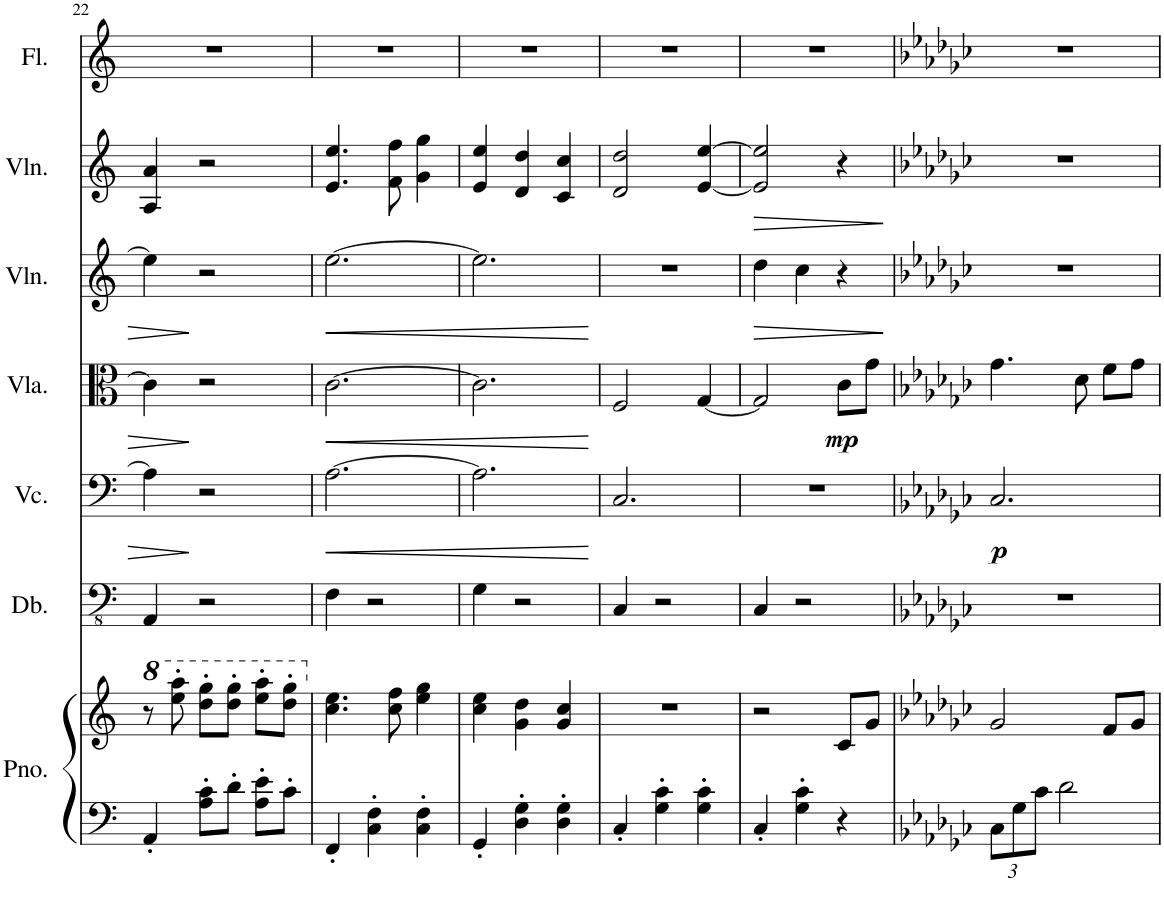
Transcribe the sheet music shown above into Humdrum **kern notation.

**kern	**kern	**kern	**kern	**dynam	**kern	**dynam	**kern	**dynam	**kern	**dynam	**kern
*part7	*part7	*part6	*part5	*part5	*part4	*part4	*part3	*part3	*part2	*part2	*part1
*staff8	*staff7	*staff6	*staff5	*staff5	*staff4	*staff4	*staff3	*staff3	*staff2	*staff2	*staff1
*I"Piano	*	*I"Double Bass	*I"Violoncello	*	*I"Viola	*	*I"Violin	*	*I"Violin	*	*I"Flute
*I'Pno.	*	*I'Db.	*I'Vc.	*	*I'Vla.	*	*I'Vln.	*	*I'Vln.	*	*I'Fl.
!!LO:PB:g=z
*clefF4	*clefG2	*clefFv4	*clefF4	*	*clefC3	*	*clefG2	*	*clefG2	*	*clefG2
*	*	*Trd7c12	*	*	*	*	*	*	*	*	*
*k[]	*k[]	*k[]	*k[]	*	*k[]	*	*k[]	*	*k[]	*	*k[]
*M3/4	*M3/4	*M3/4	*M3/4	*	*M3/4	*	*M3/4	*	*M3/4	*	*M3/4
*	*8va	*	*	*	*	*	*	*	*	*	*
=22	=22	=22	=22	=22	=22	=22	=22	=22	=22	=22	=22
4AA'/	8r	4AAA/	4A\]	.	4c\]	.	4ee\]	.	4A/ 4a/	.	2.r
.	8eee\' 8aaa\'	.	.	.	.	.	.	.	.	.	.
8A\' 8c\'L	8ddd\' 8ggg\'L	2r	2r	.	2r	.	2r	.	2r	.	.
8d'\J	8ddd\' 8ggg\'J	.	.	.	.	.	.	.	.	.	.
8A\' 8e\'L	8eee\' 8aaa\'L	.	.	.	.	.	.	.	.	.	.
8c'\J	8ddd\' 8ggg\'J	.	.	.	.	.	.	.	.	.	.
=23	=23	=23	=23	=23	=23	=23	=23	=23	=23	=23	=23
*	*X8va	*	*	*	*	*	*	*	*	*	*
!	!	!	!	!LO:HP:b	!	!LO:HP:b	!	!LO:HP:b	!	!	!
4FF'/	4.cc\ 4.ee\	4FF\	[2.A\	<	[2.c\	<	[2.ee\	<	4.e/ 4.ee/	.	2.r
4C\' 4F\'	.	2r	.	.	.	.	.	.	.	.	.
.	8cc\ 8ff\	.	.	.	.	.	.	.	8f\ 8ff\	.	.
4C\' 4F\'	4ee\ 4gg\	.	.	.	.	.	.	.	4g\ 4gg\	.	.
=24	=24	=24	=24	=24	=24	=24	=24	=24	=24	=24	=24
4GG'/	4cc\ 4ee\	4GG\	2.A\]	.	2.c\]	.	2.ee\]	.	4e/ 4ee/	.	2.r
4D\' 4G\'	4g\ 4dd\	2r	.	.	.	.	.	.	4d/ 4dd/	.	.
4D\' 4G\'	4g/ 4cc/	.	.	.	.	.	.	.	4c/ 4cc/	.	.
.	.	.	.	[	.	[	.	[	.	.	.
=25	=25	=25	=25	=25	=25	=25	=25	=25	=25	=25	=25
4C'/	2.r	4CC/	2.C/	.	2F/	.	2.r	.	2d/ 2dd/	.	2.r
4G\' 4c\'	.	2r	.	.	.	.	.	.	.	.	.
4G\' 4c\'	.	.	.	.	[4G/	.	.	.	[4e/ [4ee/	.	.
=26	=26	=26	=26	=26	=26	=26	=26	=26	=26	=26	=26
!	!	!	!	!	!	!	!	!LO:HP:b	!	!LO:HP:b	!
4C'/	2r	4CC/	2.r	.	2G/]	.	4dd\	>	2e/] 2ee/]	>	2.r
4G\' 4c\'	.	2r	.	.	.	.	4cc\	.	.	.	.
!	!	!	!	!	!	!LO:DY:b	!	!	!	!	!
4r	8c/L	.	.	.	8c\L	mp	4r	.	4r	.	.
.	8g/J	.	.	.	8g\J	.	.	.	.	.	.
.	.	.	.	.	.	.	.	]	.	]	.
=27	=27	=27	=27	=27	=27	=27	=27	=27	=27	=27	=27
*k[b-e-a-d-g-c-]	*k[b-e-a-d-g-c-]	*k[b-e-a-d-g-c-]	*k[b-e-a-d-g-c-]	*	*k[b-e-a-d-g-c-]	*	*k[b-e-a-d-g-c-]	*	*k[b-e-a-d-g-c-]	*	*k[b-e-a-d-g-c-]
*Xbrackettup	*	*	*	*	*	*	*	*	*	*	*
!	!	!	!	!LO:DY:b	!	!	!	!	!	!	!
12C-\L	2g-/	2.r	2.C-/	p	4.g-\	.	2.r	.	2.r	.	2.r
12G-\	.	.	.	.	.	.	.	.	.	.	.
12c-\J	.	.	.	.	.	.	.	.	.	.	.
2d-\	.	.	.	.	.	.	.	.	.	.	.
.	.	.	.	.	8d-\	.	.	.	.	.	.
.	8f/L	.	.	.	8f\L	.	.	.	.	.	.
.	8g-/J	.	.	.	8g-\J	.	.	.	.	.	.
=	=	=	=	=	=	=	=	=	=	=	=
*-	*-	*-	*-	*-	*-	*-	*-	*-	*-	*-	*-
